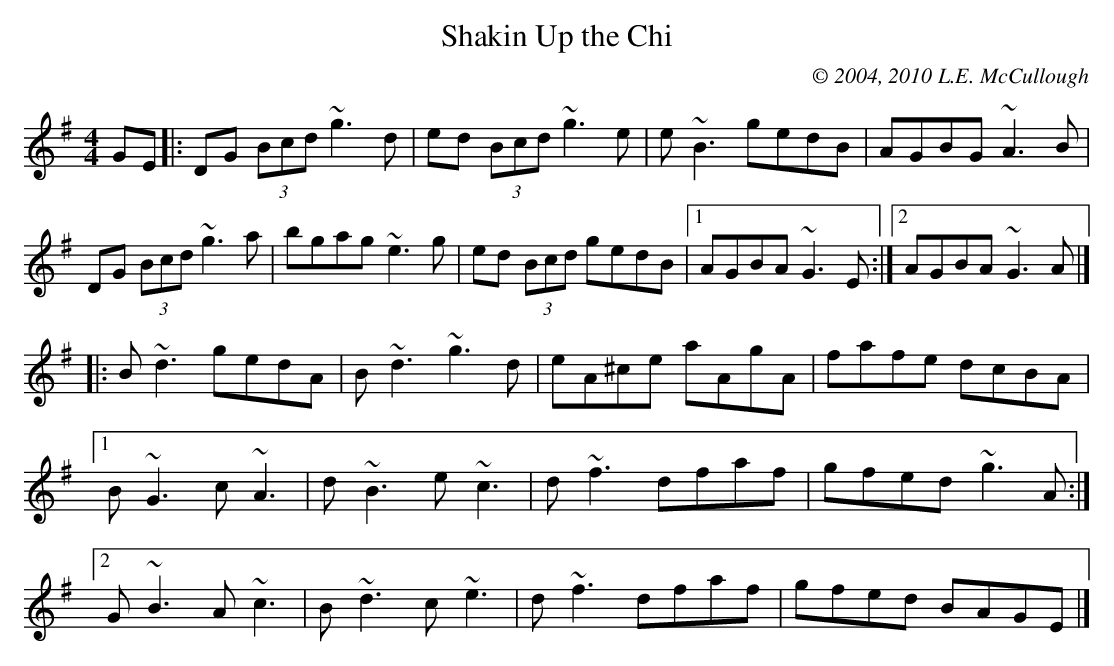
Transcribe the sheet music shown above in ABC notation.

X:1
T:Shakin Up the Chi
C:© 2004, 2010 L.E. McCullough
M:4/4
L:1/8
K:G
GE|:DG (3Bcd ~g3d|ed (3Bcd ~g3e|e~B3 gedB|AGBG ~A3B|
DG (3Bcd ~g3a|bgag ~e3g|ed (3Bcd gedB|1 AGBA ~G3E:|2 AGBA ~G3A|]
|:B~d3 gedA|B~d3 ~g3d|eA^ce aAgA|fafe dcBA|
[1 B~G3 c~A3|d~B3 e~c3|d~f3 dfaf|gfed ~g3A:|
[2 G~B3 A~c3|B~d3 c~e3|d~f3 dfaf|gfed BAGE|]
